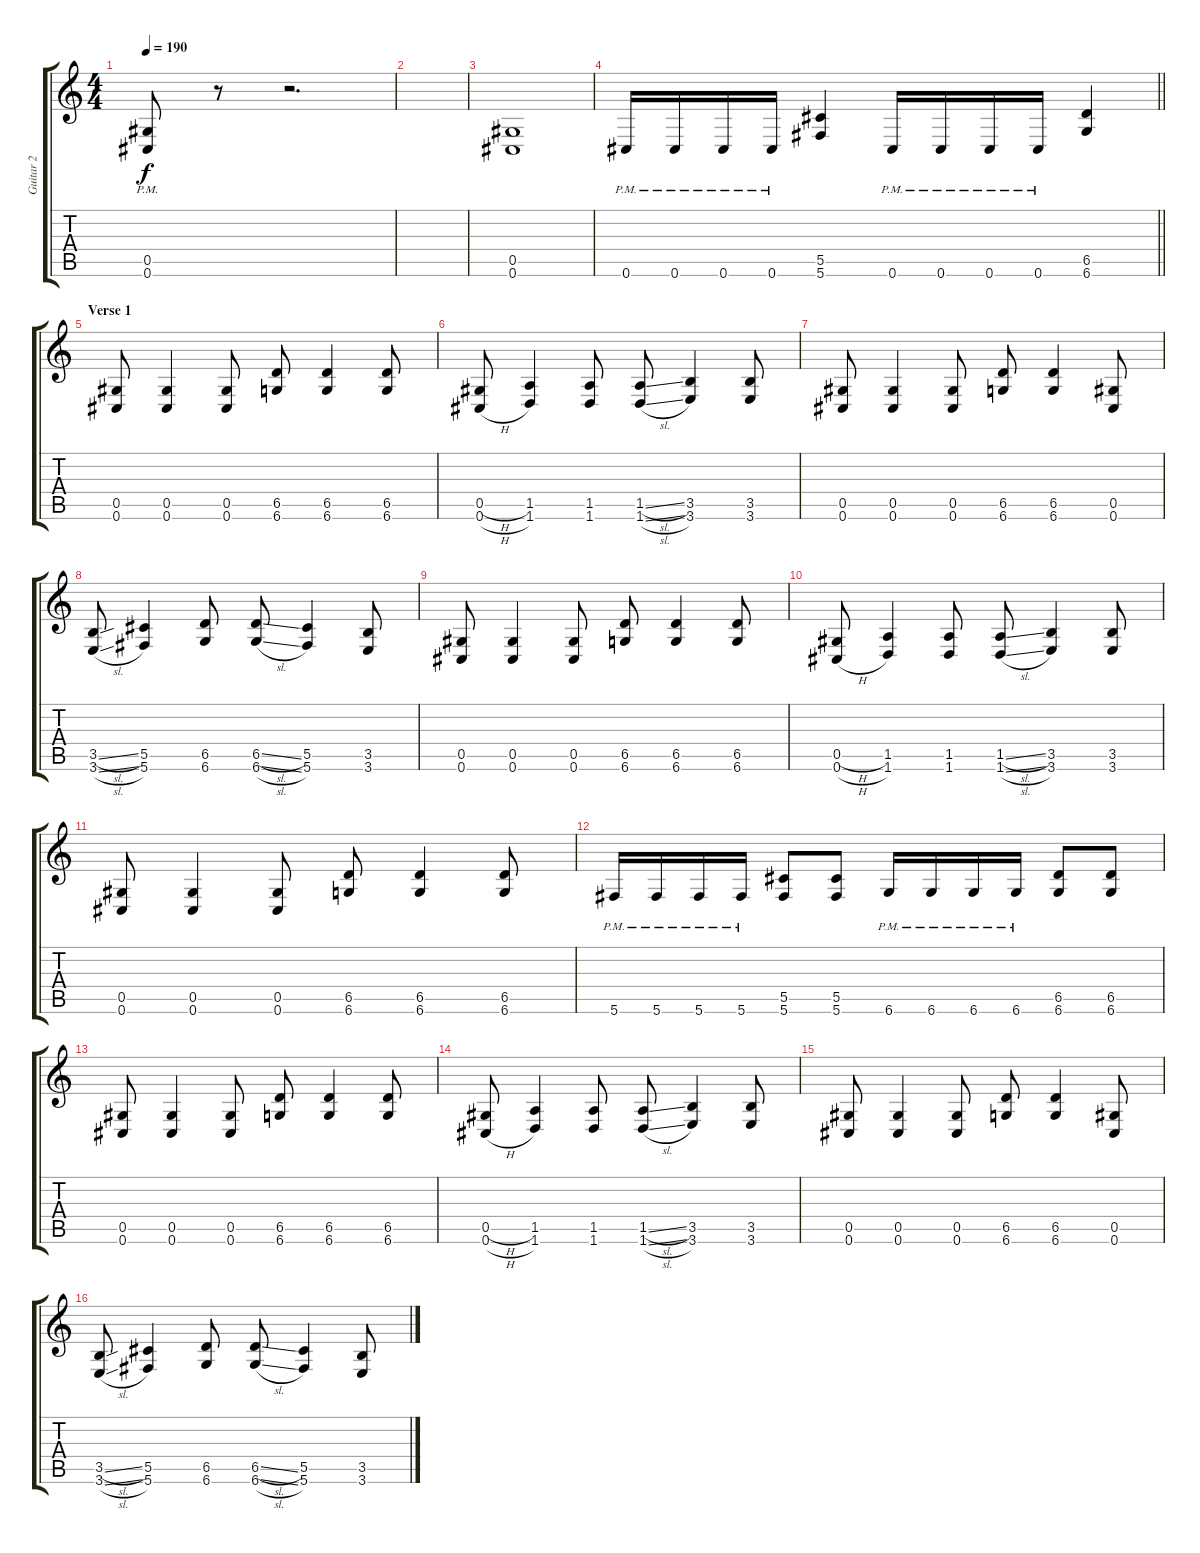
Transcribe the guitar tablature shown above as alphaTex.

\track ("Guitar 2" "Guitar 2") {instrument distortionguitar}
\staff {score tabs}
\tuning (Eb4 Bb3 Gb3 Db3 Ab2 Db2) {hide}
\ts (4 4)
\section ("" "")
\tempo 190
\clef g2
\ks c
(0.5{pm} 0.6{pm}).8{dy f} r.8 r.2{d} |
|
(0.5 0.6).1 |
\barLineRight lightlight
0.6{pm}.16 0.6{pm}.16 0.6{pm}.16 0.6{pm}.16 (5.5 5.6).4 0.6{pm}.16 0.6{pm}.16 0.6{pm}.16 0.6{pm}.16 (6.5 6.6).4 |
\section ("" "Verse 1")
(0.5 0.6).8 (0.5 0.6).4 (0.5 0.6).8 (6.5 6.6).8 (6.5 6.6).4 (6.5 6.6).8 |
(0.5{h} 0.6{h}).8 (1.5 1.6).4 (1.5 1.6).8 (1.5{sl} 1.6{sl}).8 (3.5 3.6).4 (3.5 3.6).8 |
(0.5 0.6).8 (0.5 0.6).4 (0.5 0.6).8 (6.5 6.6).8 (6.5 6.6).4 (0.5 0.6).8 |
(3.5{sl} 3.6{sl}).8 (5.5 5.6).4 (6.5 6.6).8 (6.5{sl} 6.6{sl}).8 (5.5 5.6).4 (3.5 3.6).8 |
(0.5 0.6).8 (0.5 0.6).4 (0.5 0.6).8 (6.5 6.6).8 (6.5 6.6).4 (6.5 6.6).8 |
(0.5{h} 0.6{h}).8 (1.5 1.6).4 (1.5 1.6).8 (1.5{sl} 1.6{sl}).8 (3.5 3.6).4 (3.5 3.6).8 |
(0.5 0.6).8 (0.5 0.6).4 (0.5 0.6).8 (6.5 6.6).8 (6.5 6.6).4 (6.5 6.6).8 |
5.6{pm}.16 5.6{pm}.16 5.6{pm}.16 5.6{pm}.16 (5.5 5.6).8 (5.5 5.6).8 6.6{pm}.16 6.6{pm}.16 6.6{pm}.16 6.6{pm}.16 (6.5 6.6).8 (6.5 6.6).8 |
(0.5 0.6).8 (0.5 0.6).4 (0.5 0.6).8 (6.5 6.6).8 (6.5 6.6).4 (6.5 6.6).8 |
(0.5{h} 0.6{h}).8 (1.5 1.6).4 (1.5 1.6).8 (1.5{sl} 1.6{sl}).8 (3.5 3.6).4 (3.5 3.6).8 |
(0.5 0.6).8 (0.5 0.6).4 (0.5 0.6).8 (6.5 6.6).8 (6.5 6.6).4 (0.5 0.6).8 |
(3.5{sl} 3.6{sl}).8 (5.5 5.6).4 (6.5 6.6).8 (6.5{sl} 6.6{sl}).8 (5.5 5.6).4 (3.5 3.6).8
